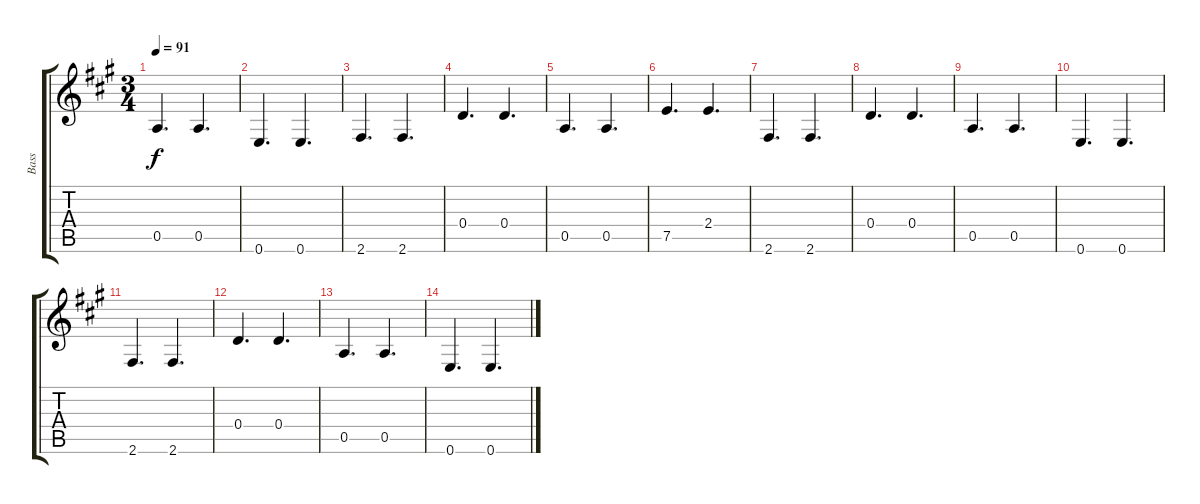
\track ("Bass" "Bass") {instrument fretlessbass}
\staff {score tabs}
\tuning (E4 B3 G3 D3 A2 E2) {hide}
\ts (3 4)
\tempo 91
\clef g2
\ks a
0.5.4{d dy f} 0.5.4{d} |
0.6.4{d} 0.6.4{d} |
2.6.4{d} 2.6.4{d} |
0.4.4{d} 0.4.4{d} |
0.5.4{d} 0.5.4{d} |
7.5.4{d} 2.4.4{d} |
2.6.4{d} 2.6.4{d} |
0.4.4{d} 0.4.4{d} |
0.5.4{d} 0.5.4{d} |
0.6.4{d} 0.6.4{d} |
2.6.4{d} 2.6.4{d} |
0.4.4{d} 0.4.4{d} |
0.5.4{d} 0.5.4{d} |
0.6.4{d} 0.6.4{d}
